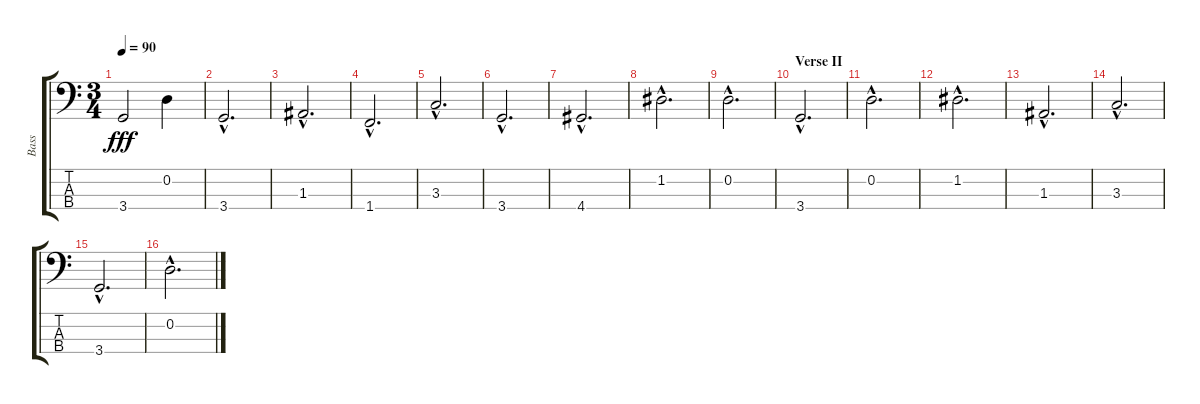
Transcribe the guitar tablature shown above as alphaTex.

\track ("Bass" "Bass") {instrument electricbassfinger}
\staff {score tabs}
\tuning (G2 D2 A1 E1) {hide}
\ts (3 4)
\tempo 90
\clef f4
\ks c
3.4.2{dy fff} 0.2.4 |
3.4{hac}.2{d} |
1.3{hac}.2{d} |
1.4{hac}.2{d} |
3.3{hac}.2{d} |
3.4{hac}.2{d} |
4.4{hac}.2{d} |
1.2{hac}.2{d} |
0.2{hac}.2{d} |
\section ("" "Verse II")
3.4{hac}.2{d} |
0.2{hac}.2{d} |
1.2{hac}.2{d} |
1.3{hac}.2{d} |
3.3{hac}.2{d} |
3.4{hac}.2{d} |
0.2{hac}.2{d}
